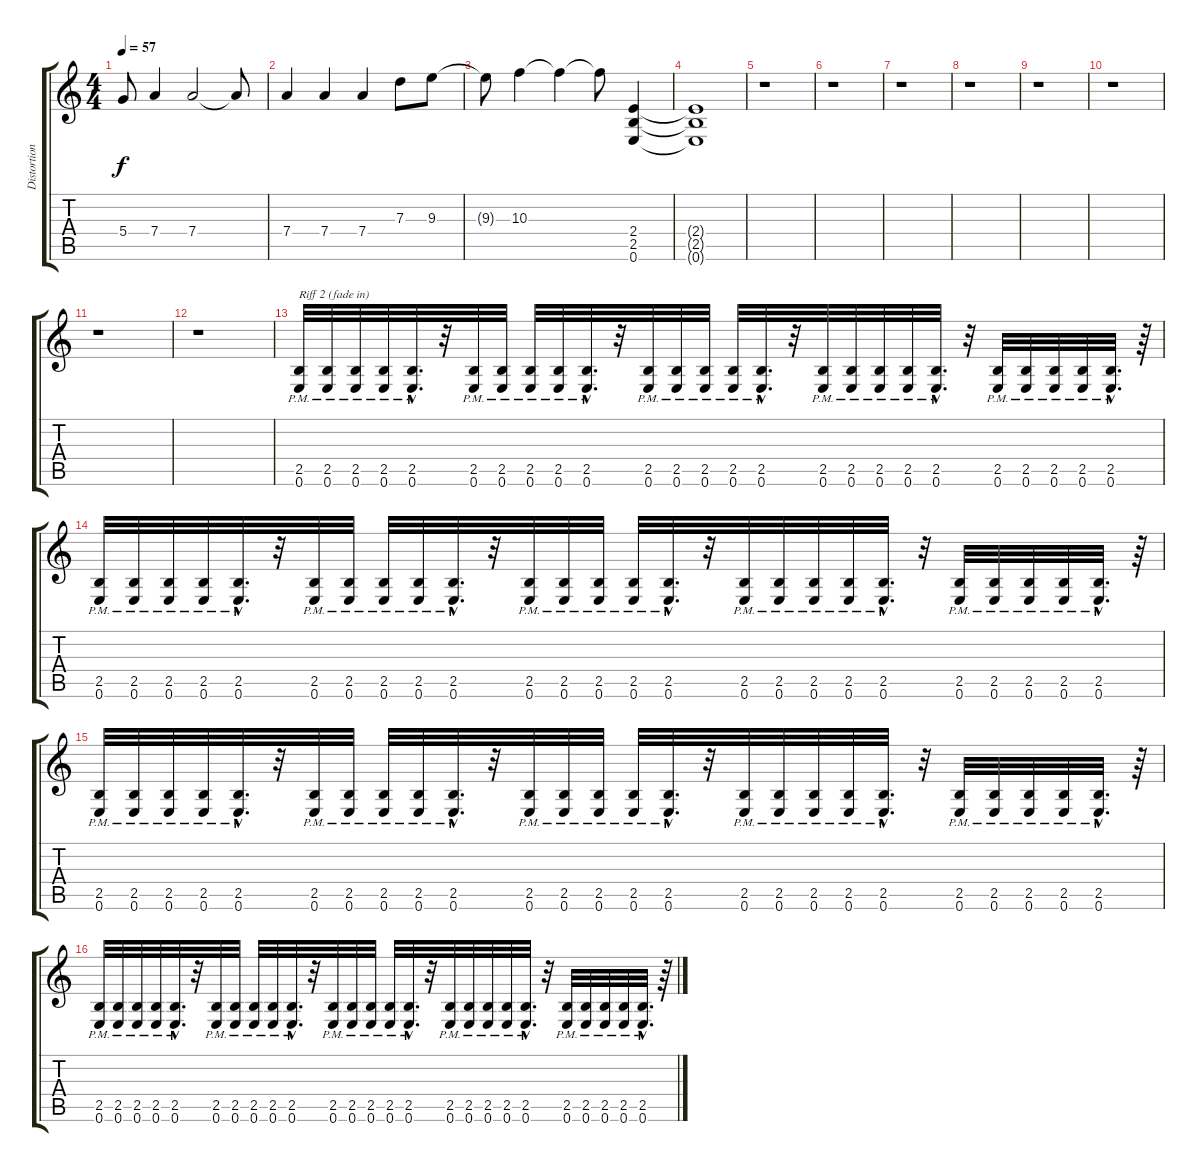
\track ("Distortion guitar 1" "Distortion") {instrument distortionguitar}
\staff {score tabs}
\tuning (E4 B3 G3 D3 A2 E2) {hide}
\ts (4 4)
\tempo 57
\clef g2
\ks c
5.4.8{dy f} 7.4.4 7.4.2 7.4{t}.8 |
7.4.4 7.4.4 7.4.4 7.3.8 9.3.8 |
9.3{t}.8 10.3.4 10.3{t}.4 10.3{t}.8 (2.4 2.5 0.6).4 |
(2.4{t} 2.5{t} 0.6{t}).1 |
r.1 |
r.1 |
r.1 |
r.1 |
r.1 |
r.1 |
r.1 |
r.1 |
(2.5{pm} 0.6{pm}).32{txt "Riff 2 (fade in)" volume 6} (2.5{pm} 0.6{pm}).32 (2.5{pm} 0.6{pm}).32 (2.5{pm} 0.6{pm}).32 (2.5{hac pm} 0.6{hac pm}).32{d} r.32 (2.5{pm} 0.6{pm}).32 (2.5{pm} 0.6{pm}).32 (2.5{pm} 0.6{pm}).32 (2.5{pm} 0.6{pm}).32 (2.5{hac pm} 0.6{hac pm}).32{d} r.32 (2.5{pm} 0.6{pm}).32 (2.5{pm} 0.6{pm}).32 (2.5{pm} 0.6{pm}).32 (2.5{pm} 0.6{pm}).32 (2.5{hac pm} 0.6{hac pm}).32{d} r.32 (2.5{pm} 0.6{pm}).32 (2.5{pm} 0.6{pm}).32 (2.5{pm} 0.6{pm}).32 (2.5{pm} 0.6{pm}).32 (2.5{hac pm} 0.6{hac pm}).32{d} r.32 (2.5{pm} 0.6{pm}).32{volume 13} (2.5{pm} 0.6{pm}).32 (2.5{pm} 0.6{pm}).32 (2.5{pm} 0.6{pm}).32 (2.5{hac pm} 0.6{hac pm}).32{d} r.64 |
(2.5{pm} 0.6{pm}).32 (2.5{pm} 0.6{pm}).32 (2.5{pm} 0.6{pm}).32 (2.5{pm} 0.6{pm}).32 (2.5{hac pm} 0.6{hac pm}).32{d} r.32 (2.5{pm} 0.6{pm}).32 (2.5{pm} 0.6{pm}).32 (2.5{pm} 0.6{pm}).32 (2.5{pm} 0.6{pm}).32 (2.5{hac pm} 0.6{hac pm}).32{d} r.32 (2.5{pm} 0.6{pm}).32 (2.5{pm} 0.6{pm}).32 (2.5{pm} 0.6{pm}).32 (2.5{pm} 0.6{pm}).32 (2.5{hac pm} 0.6{hac}).32{d} r.32 (2.5{pm} 0.6{pm}).32 (2.5{pm} 0.6{pm}).32 (2.5{pm} 0.6{pm}).32 (2.5{pm} 0.6{pm}).32 (2.5{hac pm} 0.6{hac pm}).32{d} r.32 (2.5{pm} 0.6{pm}).32 (2.5{pm} 0.6{pm}).32 (2.5{pm} 0.6{pm}).32 (2.5{pm} 0.6{pm}).32 (2.5{hac pm} 0.6{hac pm}).32{d} r.64 |
(2.5{pm} 0.6{pm}).32 (2.5{pm} 0.6{pm}).32 (2.5{pm} 0.6{pm}).32 (2.5{pm} 0.6{pm}).32 (2.5{hac pm} 0.6{hac pm}).32{d} r.32 (2.5{pm} 0.6{pm}).32 (2.5{pm} 0.6{pm}).32 (2.5{pm} 0.6{pm}).32 (2.5{pm} 0.6{pm}).32 (2.5{hac pm} 0.6{hac pm}).32{d} r.32 (2.5{pm} 0.6{pm}).32 (2.5{pm} 0.6{pm}).32 (2.5{pm} 0.6{pm}).32 (2.5{pm} 0.6{pm}).32 (2.5{hac pm} 0.6{hac pm}).32{d} r.32 (2.5{pm} 0.6{pm}).32 (2.5{pm} 0.6{pm}).32 (2.5{pm} 0.6{pm}).32 (2.5{pm} 0.6{pm}).32 (2.5{hac pm} 0.6{hac pm}).32{d} r.32 (2.5{pm} 0.6{pm}).32 (2.5{pm} 0.6{pm}).32 (2.5{pm} 0.6{pm}).32 (2.5{pm} 0.6{pm}).32 (2.5{hac pm} 0.6{hac pm}).32{d} r.64 |
(2.5{pm} 0.6{pm}).32 (2.5{pm} 0.6{pm}).32 (2.5{pm} 0.6{pm}).32 (2.5{pm} 0.6{pm}).32 (2.5{hac pm} 0.6{hac pm}).32{d} r.32 (2.5{pm} 0.6{pm}).32 (2.5{pm} 0.6{pm}).32 (2.5{pm} 0.6{pm}).32 (2.5{pm} 0.6{pm}).32 (2.5{hac pm} 0.6{hac pm}).32{d} r.32 (2.5{pm} 0.6{pm}).32 (2.5{pm} 0.6{pm}).32 (2.5{pm} 0.6{pm}).32 (2.5{pm} 0.6{pm}).32 (2.5{hac pm} 0.6{hac pm}).32{d} r.32 (2.5{pm} 0.6{pm}).32 (2.5{pm} 0.6{pm}).32 (2.5{pm} 0.6{pm}).32 (2.5{pm} 0.6{pm}).32 (2.5{hac pm} 0.6{hac pm}).32{d} r.32 (2.5{pm} 0.6{pm}).32 (2.5{pm} 0.6{pm}).32 (2.5{pm} 0.6{pm}).32 (2.5{pm} 0.6{pm}).32 (2.5{hac pm} 0.6{hac pm}).32{d} r.64
